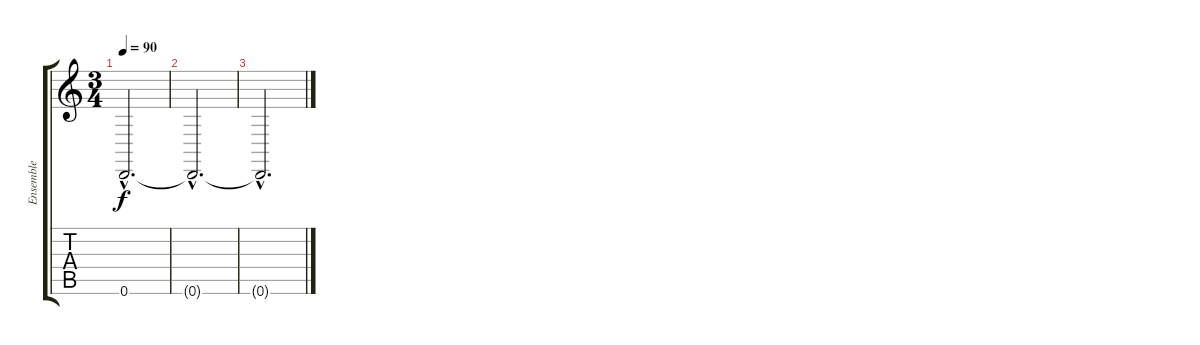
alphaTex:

\track ("Ensemble" "Ensemble") {instrument stringensemble1}
\staff {score tabs}
\tuning (E4 B3 G3 D3 A2 D2) {hide}
\ts (3 4)
\tempo 90
\clef g2
\ks c
0.6{hac t}.2{d dy f} |
0.6{hac t}.2{d} |
0.6{hac t}.2{d}
